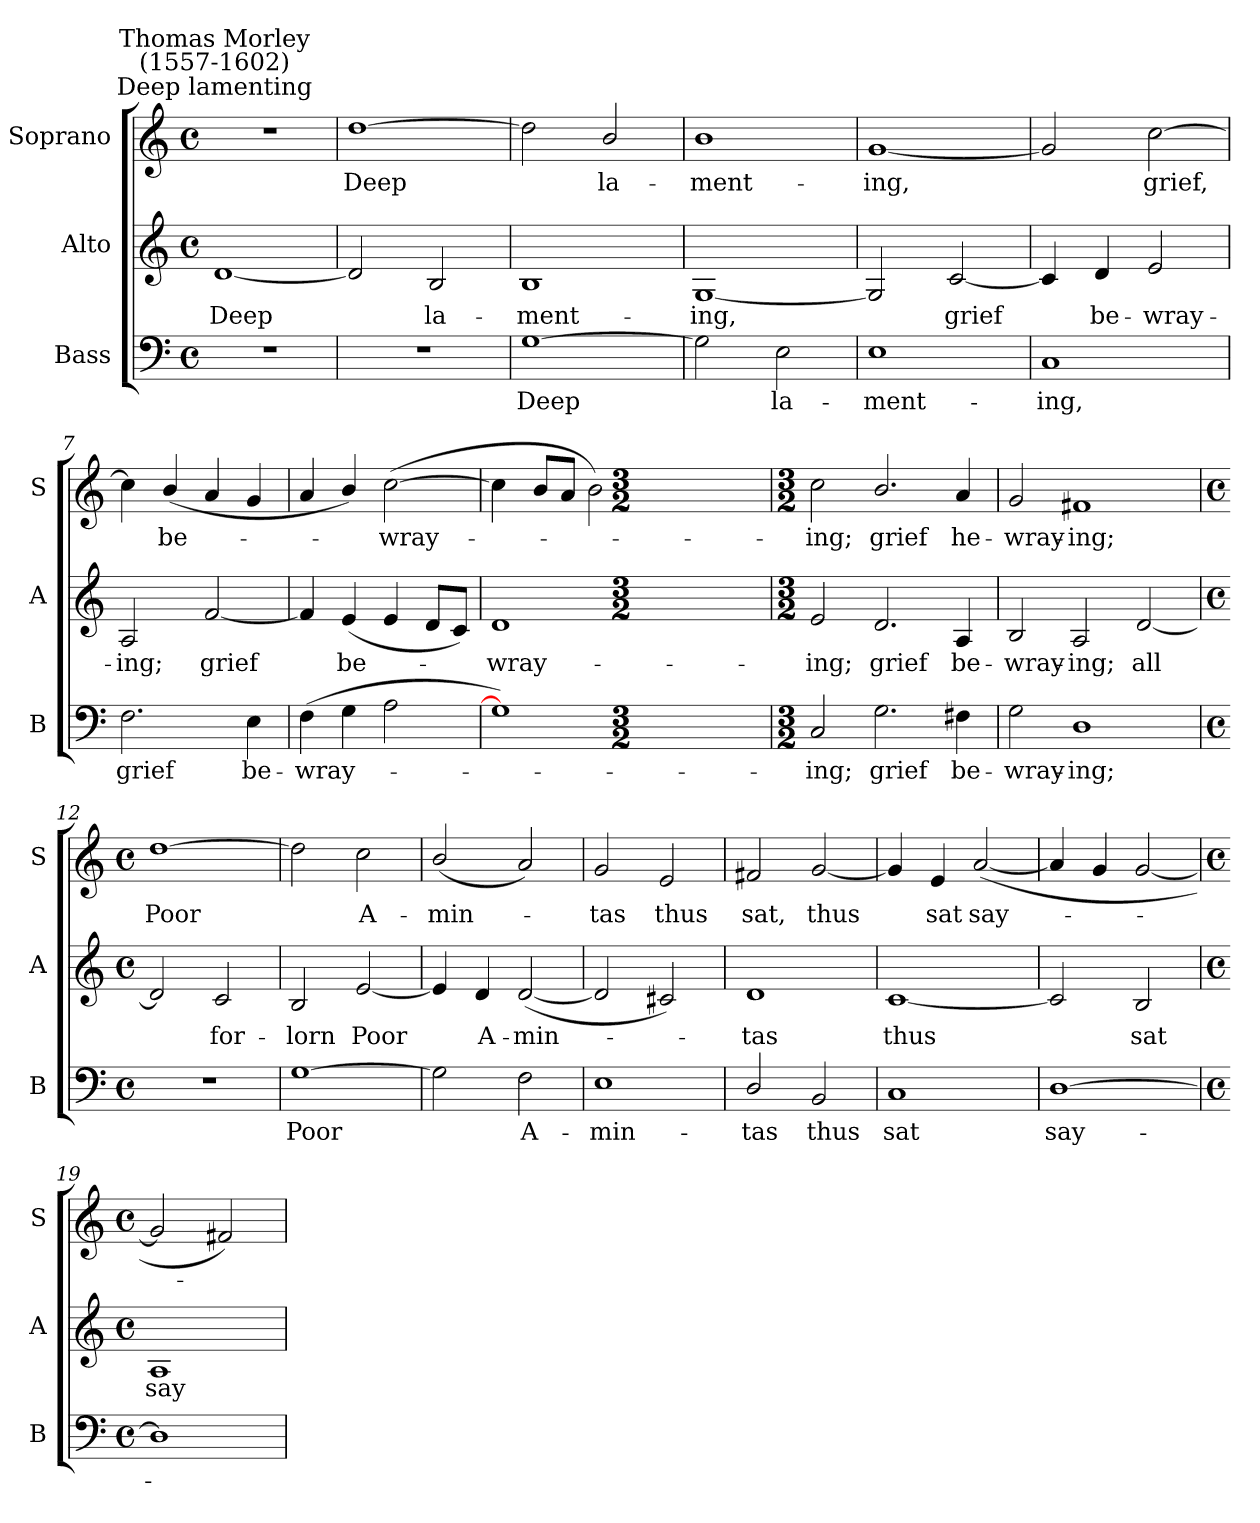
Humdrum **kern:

**kern	**text	**kern	**text	**kern	**text
*part3	*part3	*part2	*part2	*part1	*part1
*staff3	*staff3	*staff2	*staff2	*staff1	*staff1
*I"Bass	*	*I"Alto	*	*I"Soprano	*
*I'B	*	*I'A	*	*I'S	*
*clefF4	*	*clefG2	*	*clefG2	*
*k[]	*	*k[]	*	*k[]	*
*C:	*	*C:	*	*C:	*
*M4/4	*	*M4/4	*	*M4/4	*
*met(c)	*	*met(c)	*	*met(c)	*
=1	=1	=1	=1	=1	=1
!	!	!	!	!LO:TX:a:cj:t=Deep lamenting	!
!	!	!	!	!LO:TX:a:cj:t=Thomas Morley\n(1557-1602)	!
!	!	!	!LO:LY:b	!	!
1r	.	[1d	Deep	1r	.
=2	=2	=2	=2	=2	=2
!	!	!	!	!	!LO:LY:b
1r	.	2d]	.	[1dd	Deep
!	!	!	!LO:LY:b	!	!
.	.	2B	la-	.	.
=3	=3	=3	=3	=3	=3
!	!LO:LY:b	!	!LO:LY:b	!	!
[1G	Deep	1B	-ment-	2dd]	.
!	!	!	!	!	!LO:LY:b
.	.	.	.	2b/	la-
=4	=4	=4	=4	=4	=4
!	!	!	!LO:LY:b	!	!LO:LY:b
2G]	.	[1G	-ing,	1b	-ment-
!	!LO:LY:b	!	!	!	!
2E	la-	.	.	.	.
=5	=5	=5	=5	=5	=5
!	!LO:LY:b	!	!	!	!LO:LY:b
1E	-ment-	2G]	.	[1g	-ing,
!	!	!	!LO:LY:b	!	!
.	.	[2c/	grief	.	.
=6	=6	=6	=6	=6	=6
!	!LO:LY:b	!	!	!	!
1C	-ing,	4c]	.	2g]	.
!	!	!	!LO:LY:b	!	!
.	.	4d	be-	.	.
!	!	!	!LO:LY:b	!	!LO:LY:b
.	.	2e	-wray-	[2cc	grief,
=7	=7	=7	=7	=7	=7
!	!LO:LY:b	!	!LO:LY:b	!	!
2.F	grief	2A	-ing;	4cc]	.
!	!	!	!	!	!LO:LY:b
.	.	.	.	(<4b/	be-
!	!	!	!LO:LY:b	!	!
.	.	[2f	grief	4a	.
!	!LO:LY:b	!	!	!	!
4E	be-	.	.	4g	.
=8	=8	=8	=8	=8	=8
!	!LO:LY:b	!	!	!	!
(>4F	-wray-	4f]	.	4a	.
!	!	!	!LO:LY:b	!	!
4G	.	(<4e	be-	4b/)	.
!	!	!	!	!	!LO:LY:b
2A	.	4e	.	(>[2cc	wray-
.	.	8dL	.	.	.
.	.	8cJ)	.	.	.
=9	=9	=9	=9	=9	=9
!	!	!	!LO:LY:b	!	!
1G])	.	1d	wray-	4cc]	.
.	.	.	.	8b/L	.
.	.	.	.	8a/J	.
.	.	.	.	2b)	.
*M3/2	*	*M3/2	*	*M3/2	*
!!LO:LB:g=z
=10	=10	=10	=10	=10	=10
*M3/2	*	*M3/2	*	*M3/2	*
!	!LO:LY:b	!	!LO:LY:b	!	!LO:LY:b
2C	ing;	2e	-ing;	2cc	ing;
!	!LO:LY:b	!	!LO:LY:b	!	!LO:LY:b
2.G	grief	2.d	grief	2.b/	grief
!	!LO:LY:b	!	!LO:LY:b	!	!LO:LY:b
4F#X	be-	4A	be-	4a	he-
=11	=11	=11	=11	=11	=11
!	!LO:LY:b	!	!LO:LY:b	!	!LO:LY:b
2G	-wray-	2B/	-wray-	2g	-wray-
!	!LO:LY:b	!	!LO:LY:b	!	!LO:LY:b
1D	-ing;	2A	-ing;	1f#X	-ing;
!	!	!	!LO:LY:b	!	!
.	.	[2d	all	.	.
=12	=12	=12	=12	=12	=12
*M4/4	*	*M4/4	*	*M4/4	*
*met(c)	*	*met(c)	*	*met(c)	*
!	!	!	!	!	!LO:LY:b
1r	.	2d]	.	[1dd	Poor
!	!	!	!LO:LY:b	!	!
.	.	2c	for-	.	.
=13	=13	=13	=13	=13	=13
!	!LO:LY:b	!	!LO:LY:b	!	!
[1G	Poor	2B/	-lorn	2dd]	.
!	!	!	!LO:LY:b	!	!LO:LY:b
.	.	[2e	Poor	2cc	A-
=14	=14	=14	=14	=14	=14
!	!	!	!	!	!LO:LY:b
2G]	.	4e]	.	(<2b/	-min-
!	!	!	!LO:LY:b	!	!
.	.	4d	A-	.	.
!	!LO:LY:b	!	!LO:LY:b	!	!
2F	A-	(<[2d	-min-	2a)	.
=15	=15	=15	=15	=15	=15
!	!LO:LY:b	!	!	!	!LO:LY:b
1E	-min-	2d]	.	2g	tas
!	!	!	!	!	!LO:LY:b
.	.	2c#X)	.	2e	thus
=16	=16	=16	=16	=16	=16
!	!LO:LY:b	!	!LO:LY:b	!	!LO:LY:b
2D/	-tas	1d	tas	2f#X	sat,
!	!LO:LY:b	!	!	!	!LO:LY:b
2BB	thus	.	.	[2g	thus
=17	=17	=17	=17	=17	=17
!	!LO:LY:b	!	!LO:LY:b	!	!
1C	sat	[1c	thus	4g]	.
!	!	!	!	!	!LO:LY:b
.	.	.	.	4e	sat
!	!	!	!	!	!LO:LY:b
.	.	.	.	(<[2a	say-
=18	=18	=18	=18	=18	=18
!	!LO:LY:b	!	!	!	!
[1D	say-	2c]	.	4a]	.
.	.	.	.	4g	.
!	!	!	!LO:LY:b	!	!
.	.	2B/	sat	[2g	.
!!LO:LB:g=z
=19	=19	=19	=19	=19	=19
*M4/4	*	*M4/4	*	*M4/4	*
*met(c)	*	*met(c)	*	*met(c)	*
!	!	!	!LO:LY:b	!	!
1D]	.	1A	say-	2g]	.
.	.	.	.	2f#X)	.
=	=	=	=	=	=
*-	*-	*-	*-	*-	*-
